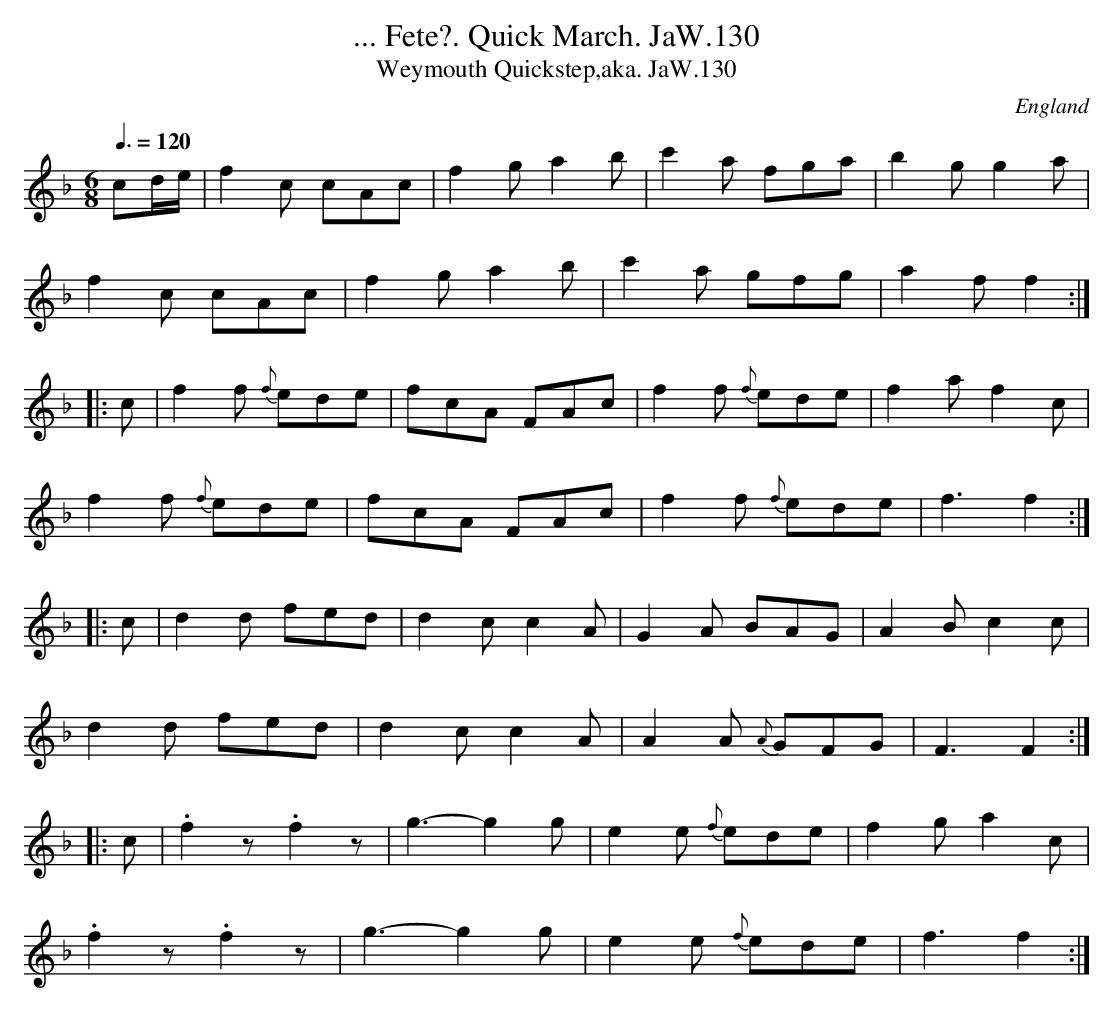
X:1
T:... Fete?. Quick March. JaW.130
T:Weymouth Quickstep,aka. JaW.130
M:6/8
L:1/8
Q:3/8=120
O:England
notC:"A New ....."?
K:F major
cd/e/|f2c cAc|f2g a2b|c'2a fga|b2g g2a|!
f2c cAc|f2g a2b|c'2a gfg|a2f f2:|!
|:c|f2f {f}ede|fcA FAc|f2f {f}ede|f2a f2c|!
f2f {f}ede|fcA FAc|f2f {f}ede|f3 f2:|!
|:c|d2d fed|d2c c2A|G2A BAG|A2B c2c|!
d2d fed|d2c c2A|A2A {A}GFG|F3 F2:|!
|:c|.f2z .f2z|g3-g2g|e2e {f}ede|f2g a2c|!
.f2z .f2z|g3-g2g|e2e {f}ede|f3 f2:|
